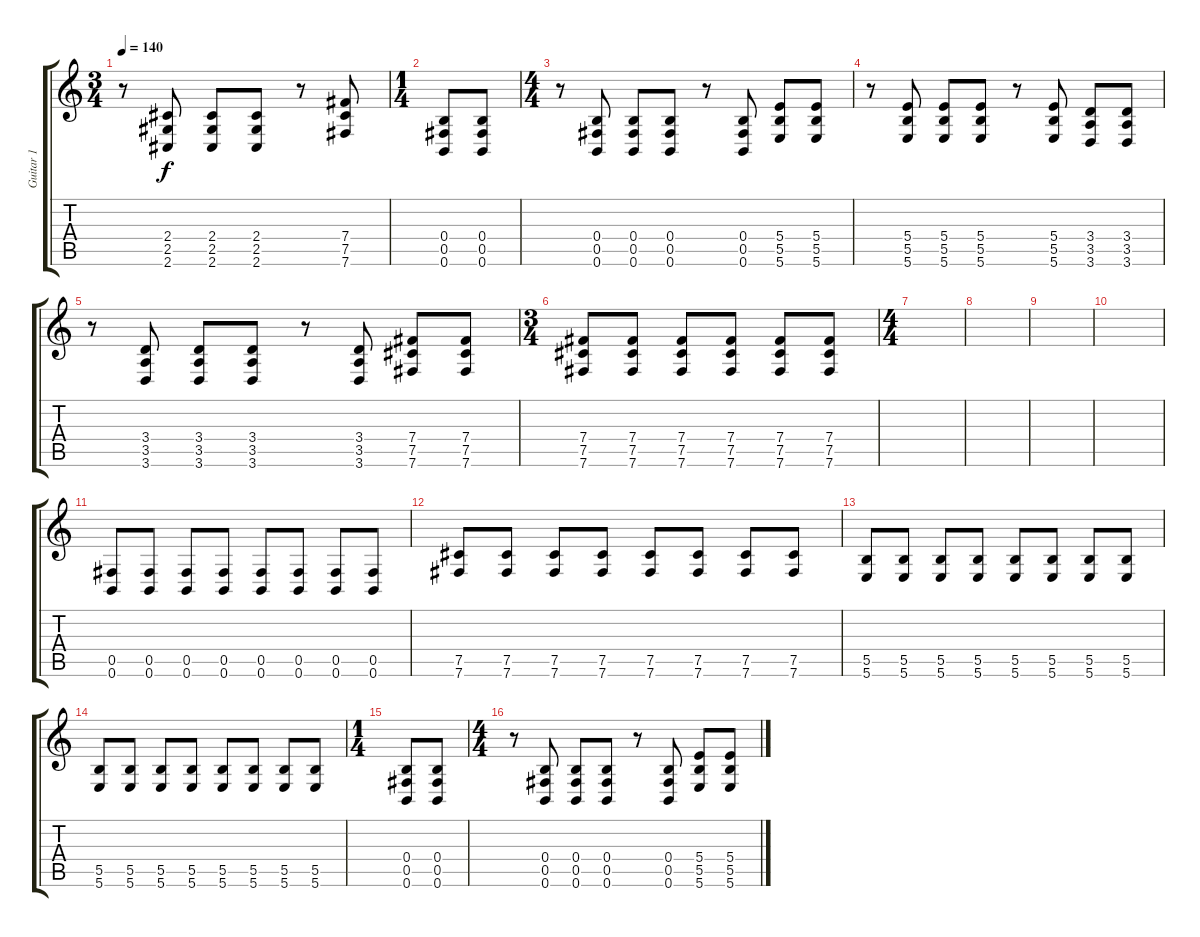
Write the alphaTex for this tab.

\track ("Guitar 1" "Guitar 1") {instrument overdrivenguitar}
\staff {score tabs}
\tuning (B3 Ab3 E3 B2 Gb2 B1) {hide}
\ts (3 4)
\tempo 140
\clef g2
\ks c
r.8{dy f} (2.4 2.5 2.6).8 (2.4 2.5 2.6).8 (2.4 2.5 2.6).8 r.8 (7.4 7.5 7.6).8 |
\ts (1 4)
(0.4 0.5 0.6).8 (0.4 0.5 0.6).8 |
\ts (4 4)
r.8 (0.4 0.5 0.6).8 (0.4 0.5 0.6).8 (0.4 0.5 0.6).8 r.8 (0.4 0.5 0.6).8 (5.4 5.5 5.6).8 (5.4 5.5 5.6).8 |
r.8 (5.4 5.5 5.6).8 (5.4 5.5 5.6).8 (5.4 5.5 5.6).8 r.8 (5.4 5.5 5.6).8 (3.4 3.5 3.6).8 (3.4 3.5 3.6).8 |
r.8 (3.4 3.5 3.6).8 (3.4 3.5 3.6).8 (3.4 3.5 3.6).8 r.8 (3.4 3.5 3.6).8 (7.4 7.5 7.6).8 (7.4 7.5 7.6).8 |
\ts (3 4)
(7.4 7.5 7.6).8 (7.4 7.5 7.6).8 (7.4 7.5 7.6).8 (7.4 7.5 7.6).8 (7.4 7.5 7.6).8 (7.4 7.5 7.6).8 |
\ts (4 4)
|
|
|
|
(0.5 0.6).8 (0.5 0.6).8 (0.5 0.6).8 (0.5 0.6).8 (0.5 0.6).8 (0.5 0.6).8 (0.5 0.6).8 (0.5 0.6).8 |
(7.5 7.6).8 (7.5 7.6).8 (7.5 7.6).8 (7.5 7.6).8 (7.5 7.6).8 (7.5 7.6).8 (7.5 7.6).8 (7.5 7.6).8 |
(5.5 5.6).8 (5.5 5.6).8 (5.5 5.6).8 (5.5 5.6).8 (5.5 5.6).8 (5.5 5.6).8 (5.5 5.6).8 (5.5 5.6).8 |
(5.5 5.6).8 (5.5 5.6).8 (5.5 5.6).8 (5.5 5.6).8 (5.5 5.6).8 (5.5 5.6).8 (5.5 5.6).8 (5.5 5.6).8 |
\ts (1 4)
(0.4 0.5 0.6).8 (0.4 0.5 0.6).8 |
\ts (4 4)
r.8 (0.4 0.5 0.6).8 (0.4 0.5 0.6).8 (0.4 0.5 0.6).8 r.8 (0.4 0.5 0.6).8 (5.4 5.5 5.6).8 (5.4 5.5 5.6).8
